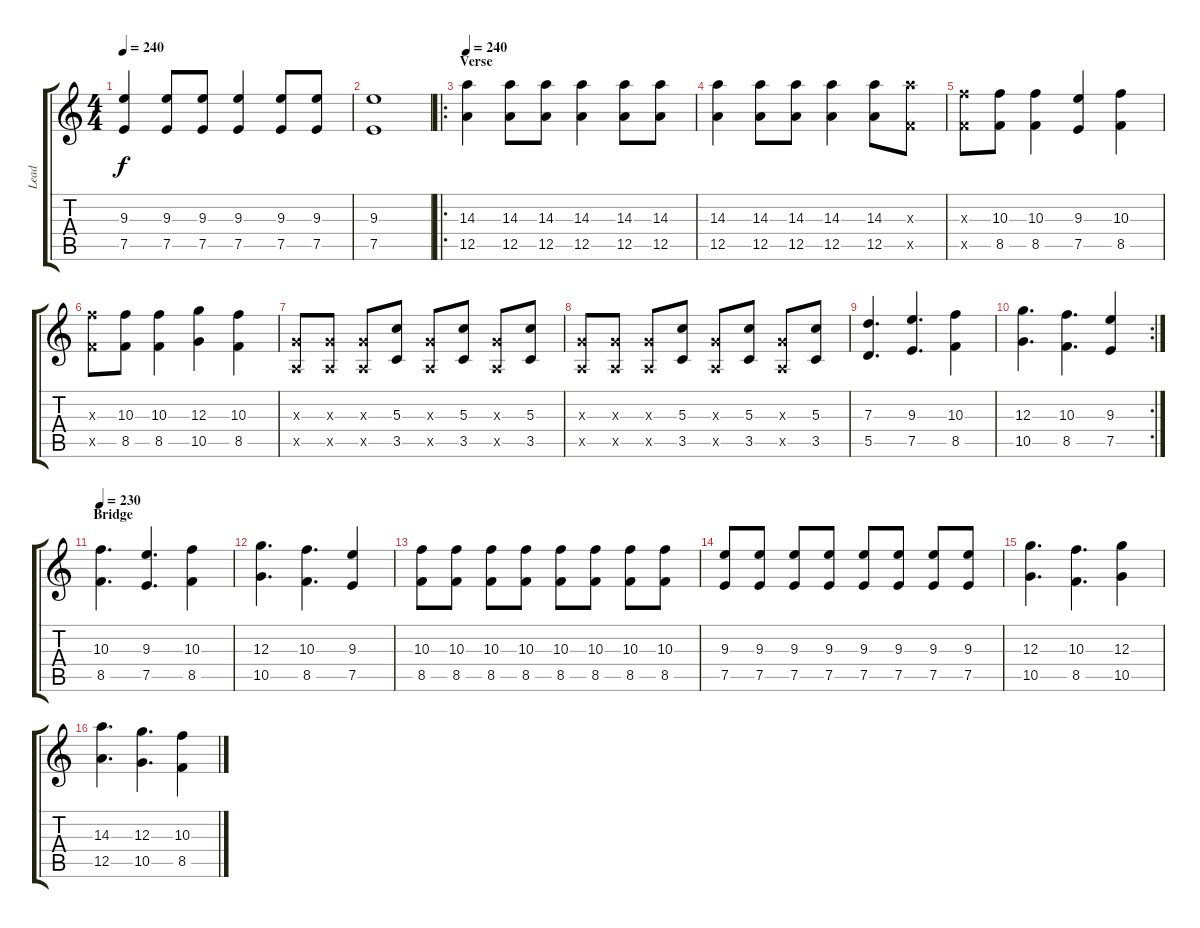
\track ("Lead" "Lead") {instrument overdrivenguitar}
\staff {score tabs}
\tuning (E4 B3 G3 D3 A2 E2) {hide}
\ts (4 4)
\tempo 240
\clef g2
\ks c
(9.3 7.5).4{dy f} (9.3 7.5).8 (9.3 7.5).8 (9.3 7.5).4 (9.3 7.5).8 (9.3 7.5).8 |
(9.3 7.5).1 |
\ro
\section ("" "Verse")
\tempo 240
(14.3 12.5).4 (14.3 12.5).8 (14.3 12.5).8 (14.3 12.5).4 (14.3 12.5).8 (14.3 12.5).8 |
(14.3 12.5).4 (14.3 12.5).8 (14.3 12.5).8 (14.3 12.5).4 (14.3 12.5).8 (14.3{x} 8.5{x}).8 |
(10.3{x} 8.5{x}).8 (10.3 8.5).8 (10.3 8.5).4 (9.3 7.5).4 (10.3 8.5).4 |
(10.3{x} 8.5{x}).8 (10.3 8.5).8 (10.3 8.5).4 (12.3 10.5).4 (10.3 8.5).4 |
(0.3{x} 0.5{x}).8 (0.3{x} 0.5{x}).8 (0.3{x} 0.5{x}).8 (5.3 3.5).8 (0.3{x} 0.5{x}).8 (5.3 3.5).8 (0.3{x} 0.5{x}).8 (5.3 3.5).8 |
(0.3{x} 0.5{x}).8 (0.3{x} 0.5{x}).8 (0.3{x} 0.5{x}).8 (5.3 3.5).8 (0.3{x} 0.5{x}).8 (5.3 3.5).8 (0.3{x} 0.5{x}).8 (5.3 3.5).8 |
(7.3 5.5).4{d} (9.3 7.5).4{d} (10.3 8.5).4 |
\rc 2
(12.3 10.5).4{d} (10.3 8.5).4{d} (9.3 7.5).4 |
\section ("" "Bridge")
\tempo 230
(10.3 8.5).4{d} (9.3 7.5).4{d} (10.3 8.5).4 |
(12.3 10.5).4{d} (10.3 8.5).4{d} (9.3 7.5).4 |
(10.3 8.5).8 (10.3 8.5).8 (10.3 8.5).8 (10.3 8.5).8 (10.3 8.5).8 (10.3 8.5).8 (10.3 8.5).8 (10.3 8.5).8 |
(9.3 7.5).8 (9.3 7.5).8 (9.3 7.5).8 (9.3 7.5).8 (9.3 7.5).8 (9.3 7.5).8 (9.3 7.5).8 (9.3 7.5).8 |
(12.3 10.5).4{d} (10.3 8.5).4{d} (12.3 10.5).4 |
(14.3 12.5).4{d} (12.3 10.5).4{d} (10.3 8.5).4
